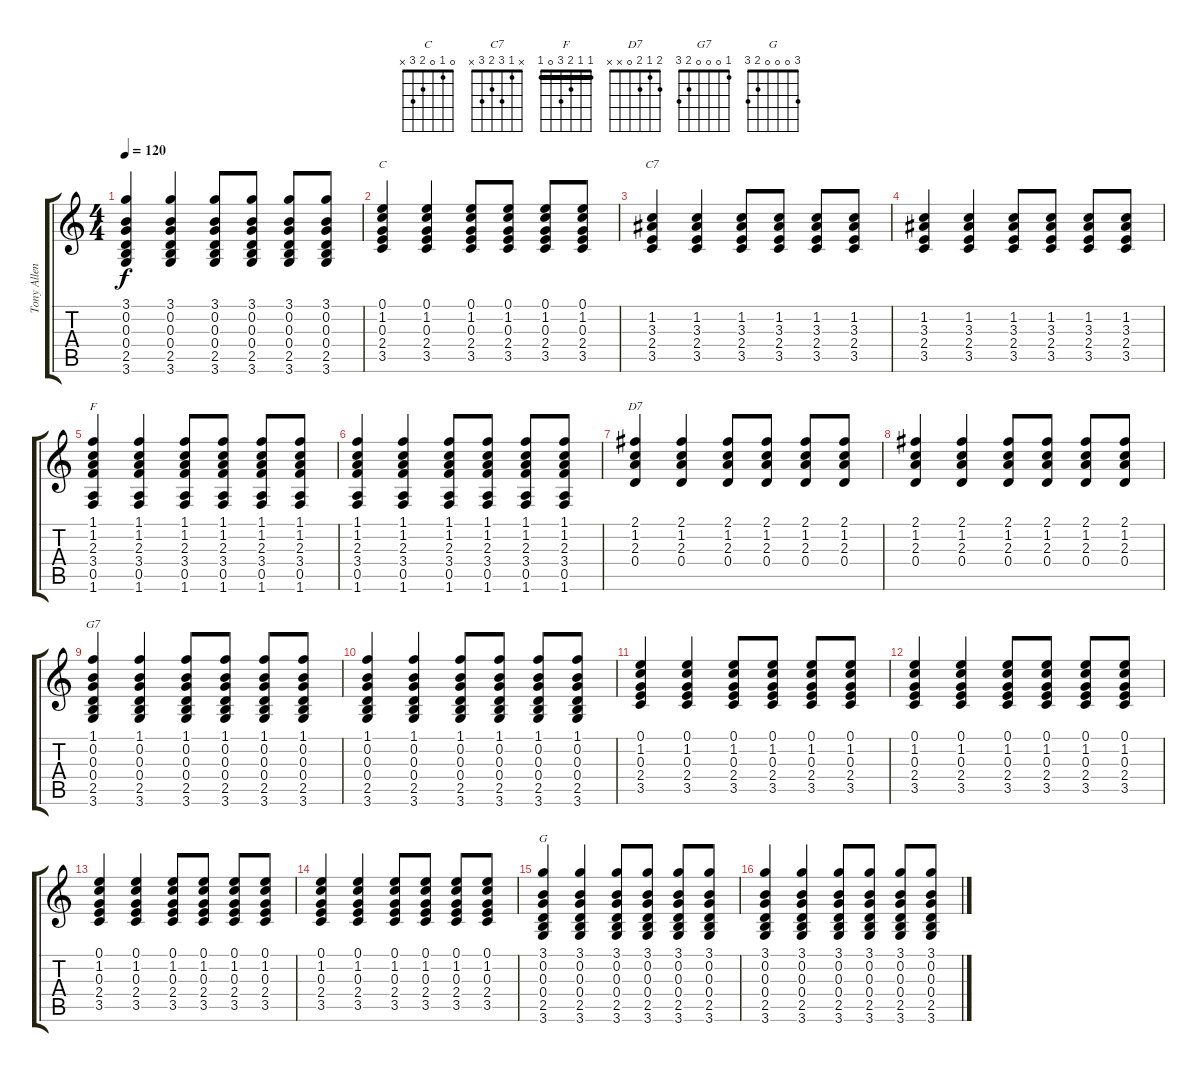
\track ("Tony Allen" "Tony Allen") {instrument acousticguitarnylon}
\staff {score tabs}
\tuning (E4 B3 G3 D3 A2 E2) {hide}
\chord ("C" 0 1 0 2 3 x)
\chord ("C7" x 1 3 2 3 x)
\chord ("F" 1 1 2 3 0 1) {barre 1}
\chord ("D7" 2 1 2 0 x x)
\chord ("G7" 1 0 0 0 2 3)
\chord ("G" 3 0 0 0 2 3)
\ts (4 4)
\tempo 120
\clef g2
\ks c
(3.1 0.2 0.3 0.4 2.5 3.6).4{dy f} (3.1 0.2 0.3 0.4 2.5 3.6).4 (3.1 0.2 0.3 0.4 2.5 3.6).8 (3.1 0.2 0.3 0.4 2.5 3.6).8 (3.1 0.2 0.3 0.4 2.5 3.6).8 (3.1 0.2 0.3 0.4 2.5 3.6).8 |
(0.1 1.2 0.3 2.4 3.5).4{ch "C"} (0.1 1.2 0.3 2.4 3.5).4 (0.1 1.2 0.3 2.4 3.5).8 (0.1 1.2 0.3 2.4 3.5).8 (0.1 1.2 0.3 2.4 3.5).8 (0.1 1.2 0.3 2.4 3.5).8 |
(1.2 3.3 2.4 3.5).4{ch "C7"} (1.2 3.3 2.4 3.5).4 (1.2 3.3 2.4 3.5).8 (1.2 3.3 2.4 3.5).8 (1.2 3.3 2.4 3.5).8 (1.2 3.3 2.4 3.5).8 |
(1.2 3.3 2.4 3.5).4 (1.2 3.3 2.4 3.5).4 (1.2 3.3 2.4 3.5).8 (1.2 3.3 2.4 3.5).8 (1.2 3.3 2.4 3.5).8 (1.2 3.3 2.4 3.5).8 |
(1.1 1.2 2.3 3.4 0.5 1.6).4{ch "F"} (1.1 1.2 2.3 3.4 0.5 1.6).4 (1.1 1.2 2.3 3.4 0.5 1.6).8 (1.1 1.2 2.3 3.4 0.5 1.6).8 (1.1 1.2 2.3 3.4 0.5 1.6).8 (1.1 1.2 2.3 3.4 0.5 1.6).8 |
(1.1 1.2 2.3 3.4 0.5 1.6).4 (1.1 1.2 2.3 3.4 0.5 1.6).4 (1.1 1.2 2.3 3.4 0.5 1.6).8 (1.1 1.2 2.3 3.4 0.5 1.6).8 (1.1 1.2 2.3 3.4 0.5 1.6).8 (1.1 1.2 2.3 3.4 0.5 1.6).8 |
(2.1 1.2 2.3 0.4).4{ch "D7"} (2.1 1.2 2.3 0.4).4 (2.1 1.2 2.3 0.4).8 (2.1 1.2 2.3 0.4).8 (2.1 1.2 2.3 0.4).8 (2.1 1.2 2.3 0.4).8 |
(2.1 1.2 2.3 0.4).4 (2.1 1.2 2.3 0.4).4 (2.1 1.2 2.3 0.4).8 (2.1 1.2 2.3 0.4).8 (2.1 1.2 2.3 0.4).8 (2.1 1.2 2.3 0.4).8 |
(1.1 0.2 0.3 0.4 2.5 3.6).4{ch "G7"} (1.1 0.2 0.3 0.4 2.5 3.6).4 (1.1 0.2 0.3 0.4 2.5 3.6).8 (1.1 0.2 0.3 0.4 2.5 3.6).8 (1.1 0.2 0.3 0.4 2.5 3.6).8 (1.1 0.2 0.3 0.4 2.5 3.6).8 |
(1.1 0.2 0.3 0.4 2.5 3.6).4 (1.1 0.2 0.3 0.4 2.5 3.6).4 (1.1 0.2 0.3 0.4 2.5 3.6).8 (1.1 0.2 0.3 0.4 2.5 3.6).8 (1.1 0.2 0.3 0.4 2.5 3.6).8 (1.1 0.2 0.3 0.4 2.5 3.6).8 |
(0.1 1.2 0.3 2.4 3.5).4 (0.1 1.2 0.3 2.4 3.5).4 (0.1 1.2 0.3 2.4 3.5).8 (0.1 1.2 0.3 2.4 3.5).8 (0.1 1.2 0.3 2.4 3.5).8 (0.1 1.2 0.3 2.4 3.5).8 |
(0.1 1.2 0.3 2.4 3.5).4 (0.1 1.2 0.3 2.4 3.5).4 (0.1 1.2 0.3 2.4 3.5).8 (0.1 1.2 0.3 2.4 3.5).8 (0.1 1.2 0.3 2.4 3.5).8 (0.1 1.2 0.3 2.4 3.5).8 |
(0.1 1.2 0.3 2.4 3.5).4 (0.1 1.2 0.3 2.4 3.5).4 (0.1 1.2 0.3 2.4 3.5).8 (0.1 1.2 0.3 2.4 3.5).8 (0.1 1.2 0.3 2.4 3.5).8 (0.1 1.2 0.3 2.4 3.5).8 |
(0.1 1.2 0.3 2.4 3.5).4 (0.1 1.2 0.3 2.4 3.5).4 (0.1 1.2 0.3 2.4 3.5).8 (0.1 1.2 0.3 2.4 3.5).8 (0.1 1.2 0.3 2.4 3.5).8 (0.1 1.2 0.3 2.4 3.5).8 |
(3.1 0.2 0.3 0.4 2.5 3.6).4{ch "G"} (3.1 0.2 0.3 0.4 2.5 3.6).4 (3.1 0.2 0.3 0.4 2.5 3.6).8 (3.1 0.2 0.3 0.4 2.5 3.6).8 (3.1 0.2 0.3 0.4 2.5 3.6).8 (3.1 0.2 0.3 0.4 2.5 3.6).8 |
(3.1 0.2 0.3 0.4 2.5 3.6).4 (3.1 0.2 0.3 0.4 2.5 3.6).4 (3.1 0.2 0.3 0.4 2.5 3.6).8 (3.1 0.2 0.3 0.4 2.5 3.6).8 (3.1 0.2 0.3 0.4 2.5 3.6).8 (3.1 0.2 0.3 0.4 2.5 3.6).8
